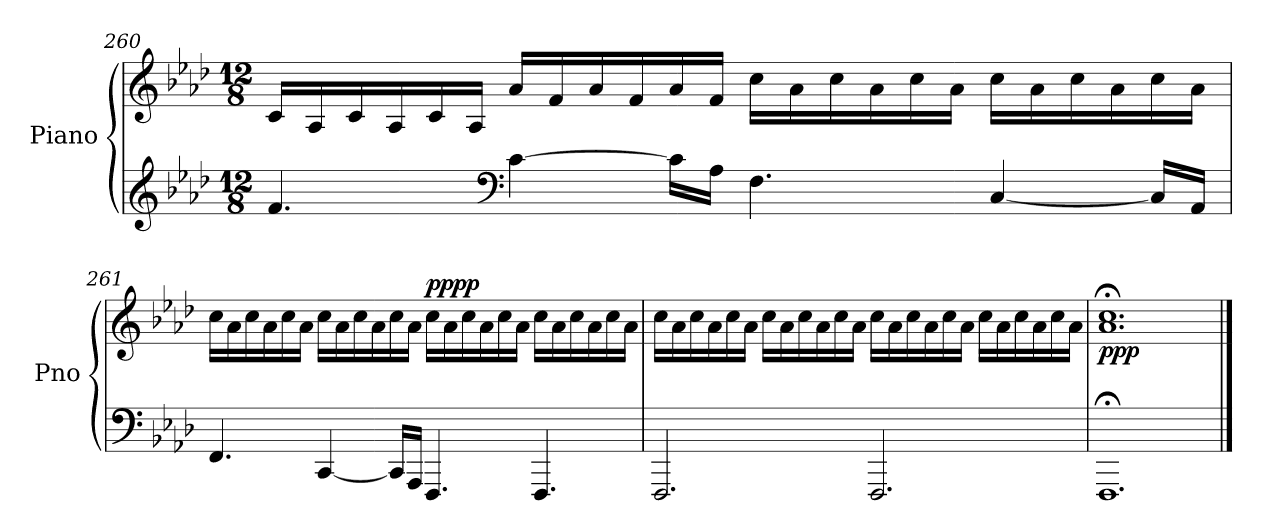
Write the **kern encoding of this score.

**kern	**kern	**dynam
*part1	*part1	*part1
*staff2	*staff1	*staff1/2
*I"Piano	*	*
*I'Pno	*	*
!!LO:LB:g=z
*clefG2	*clefG2	*
*k[b-e-a-d-]	*k[b-e-a-d-]	*
*M12/8	*M12/8	*
=260	=260	=260
!	!	!LO:DY:b
4.f/	16c/LL	other-dynamics
.	16A-/	.
.	16c/	.
.	16A-/	.
.	16c/	.
.	16A-/JJ	.
*clefF4	*	*
[4c\	16a-/LL	.
.	16f/	.
.	16a-/	.
.	16f/	.
16c\LL]	16a-/	.
16A-\JJ	16f/JJ	.
4.F\	16cc\LL	.
.	16a-\	.
.	16cc\	.
.	16a-\	.
.	16cc\	.
.	16a-\JJ	.
[4C/	16cc\LL	.
.	16a-\	.
.	16cc\	.
.	16a-\	.
16C/LL]	16cc\	.
16AA-/JJ	16a-\JJ	.
!!LO:PB:g=z
=261	=261	=261
4.FF/	16cc\LL	.
.	16a-\	.
.	16cc\	.
.	16a-\	.
.	16cc\	.
.	16a-\JJ	.
[4CC/	16cc\LL	.
.	16a-\	.
.	16cc\	.
.	16a-\	.
16CC/LL]	16cc\	.
16AAA-/JJ	16a-\JJ	.
!	!	!LO:DY:b=2
!	!	!LO:DY:n=1:a
4.FFF/	16cc\LL	pp pp
.	16a-\	.
.	16cc\	.
.	16a-\	.
.	16cc\	.
.	16a-\JJ	.
4.FFF/	16cc\LL	.
.	16a-\	.
.	16cc\	.
.	16a-\	.
.	16cc\	.
.	16a-\JJ	.
!!LO:PB:g=z
=262	=262	=262
!	!	!LO:DY:a=2
2.FFF/	16cc\LL	other-dynamics
.	16a-\	.
.	16cc\	.
.	16a-\	.
.	16cc\	.
.	16a-\JJ	.
.	16cc\LL	.
.	16a-\	.
.	16cc\	.
.	16a-\	.
.	16cc\	.
.	16a-\JJ	.
2.FFF/	16cc\LL	.
.	16a-\	.
.	16cc\	.
.	16a-\	.
.	16cc\	.
.	16a-\JJ	.
.	16cc\LL	.
.	16a-\	.
.	16cc\	.
.	16a-\	.
.	16cc\	.
.	16a-\JJ	.
=263	=263	=263
!	!	!LO:DY:b
1.FFF;<	1.a-;< 1.cc;<	ppp
==	==	==
*-	*-	*-
